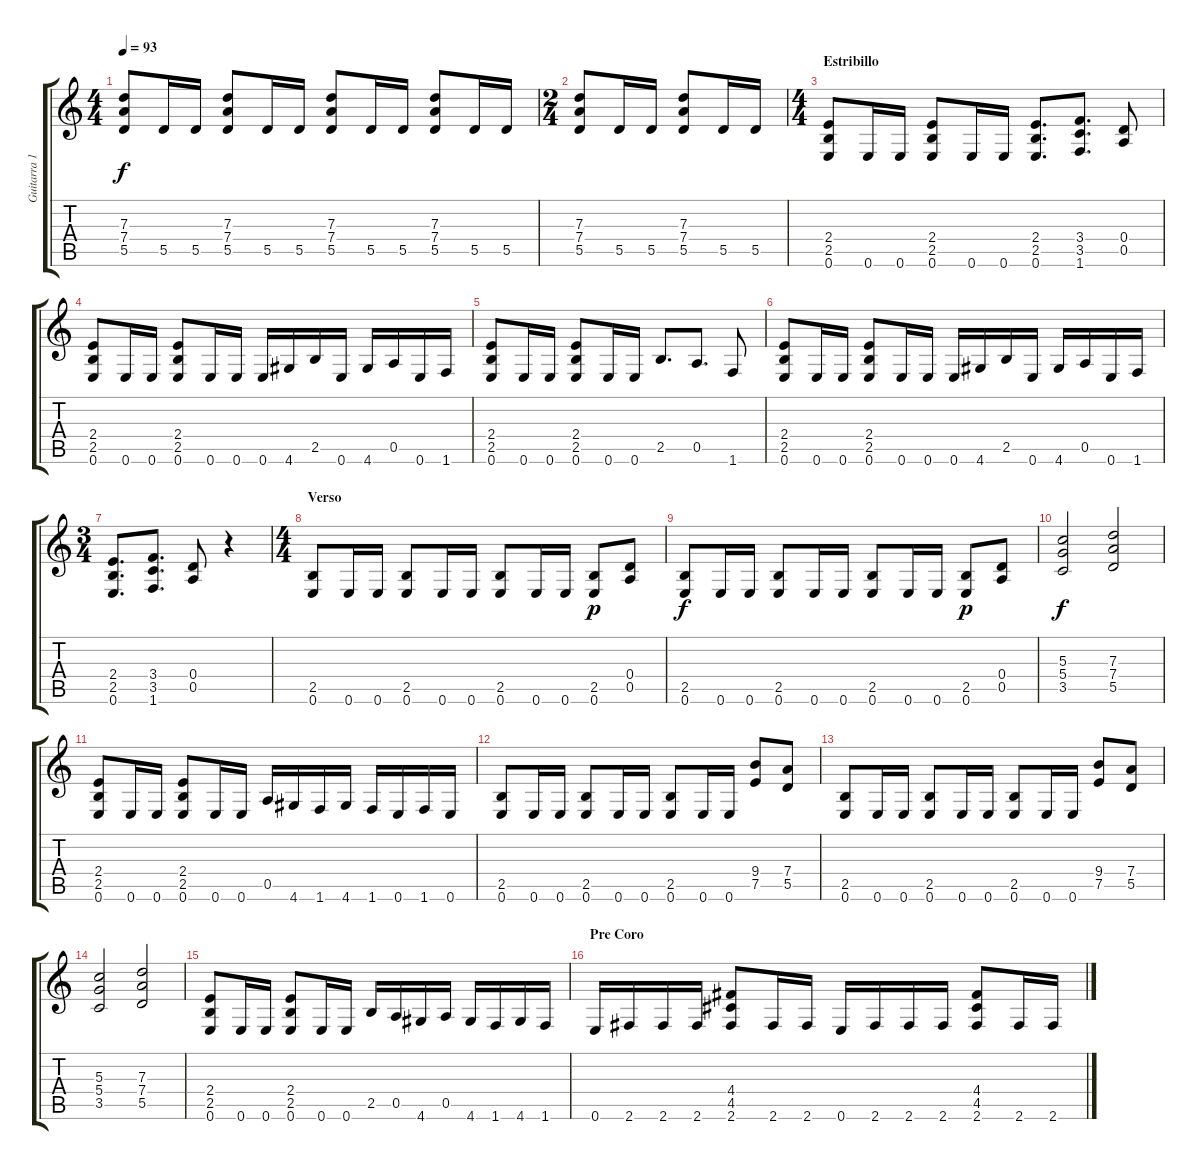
\track ("Guitarra 1" "Guitarra 1") {instrument distortionguitar}
\staff {score tabs}
\tuning (E4 B3 G3 D3 A2 E2) {hide}
\ts (4 4)
\tempo 93
\clef g2
\ks c
(7.3 7.4 5.5).8{dy f} 5.5.16 5.5.16 (7.3 7.4 5.5).8 5.5.16 5.5.16 (7.3 7.4 5.5).8 5.5.16 5.5.16 (7.3 7.4 5.5).8 5.5.16 5.5.16 |
\ts (2 4)
(7.3 7.4 5.5).8 5.5.16 5.5.16 (7.3 7.4 5.5).8 5.5.16 5.5.16 |
\ts (4 4)
\section ("" "Estribillo")
(2.4 2.5 0.6).8 0.6.16 0.6.16 (2.4 2.5 0.6).8 0.6.16 0.6.16 (2.4 2.5 0.6).8{d} (3.4 3.5 1.6).8{d} (0.4 0.5).8 |
(2.4 2.5 0.6).8 0.6.16 0.6.16 (2.4 2.5 0.6).8 0.6.16 0.6.16 0.6.16 4.6.16 2.5.16 0.6.16 4.6.16 0.5.16 0.6.16 1.6.16 |
(2.4 2.5 0.6).8 0.6.16 0.6.16 (2.4 2.5 0.6).8 0.6.16 0.6.16 2.5.8{d} 0.5.8{d} 1.6.8 |
(2.4 2.5 0.6).8 0.6.16 0.6.16 (2.4 2.5 0.6).8 0.6.16 0.6.16 0.6.16 4.6.16 2.5.16 0.6.16 4.6.16 0.5.16 0.6.16 1.6.16 |
\ts (3 4)
(2.4 2.5 0.6).8{d} (3.4 3.5 1.6).8{d} (0.4 0.5).8 r.4 |
\ts (4 4)
\section ("" "Verso")
(2.5 0.6).8{volume 11} 0.6.16 0.6.16 (2.5 0.6).8 0.6.16 0.6.16 (2.5 0.6).8 0.6.16 0.6.16 (2.5 0.6).8{dy p} (0.4 0.5).8 |
(2.5 0.6).8{dy f} 0.6.16 0.6.16 (2.5 0.6).8 0.6.16 0.6.16 (2.5 0.6).8 0.6.16 0.6.16 (2.5 0.6).8{dy p} (0.4 0.5).8 |
(5.3 5.4 3.5).2{dy f} (7.3 7.4 5.5).2 |
(2.4 2.5 0.6).8 0.6.16 0.6.16 (2.4 2.5 0.6).8 0.6.16 0.6.16 0.5.16 4.6.16 1.6.16 4.6.16 1.6.16 0.6.16 1.6.16 0.6.16 |
(2.5 0.6).8 0.6.16 0.6.16 (2.5 0.6).8 0.6.16 0.6.16 (2.5 0.6).8 0.6.16 0.6.16 (9.4 7.5).8 (7.4 5.5).8 |
(2.5 0.6).8 0.6.16 0.6.16 (2.5 0.6).8 0.6.16 0.6.16 (2.5 0.6).8 0.6.16 0.6.16 (9.4 7.5).8 (7.4 5.5).8 |
(5.3 5.4 3.5).2 (7.3 7.4 5.5).2 |
(2.4 2.5 0.6).8 0.6.16 0.6.16 (2.4 2.5 0.6).8 0.6.16 0.6.16 2.5.16 0.5.16 4.6.16 0.5.16 4.6.16 1.6.16 4.6.16 1.6.16 |
\section ("" "Pre Coro")
0.6.16 2.6.16 2.6.16 2.6.16 (4.4 4.5 2.6).8 2.6.16 2.6.16 0.6.16 2.6.16 2.6.16 2.6.16 (4.4 4.5 2.6).8 2.6.16 2.6.16
